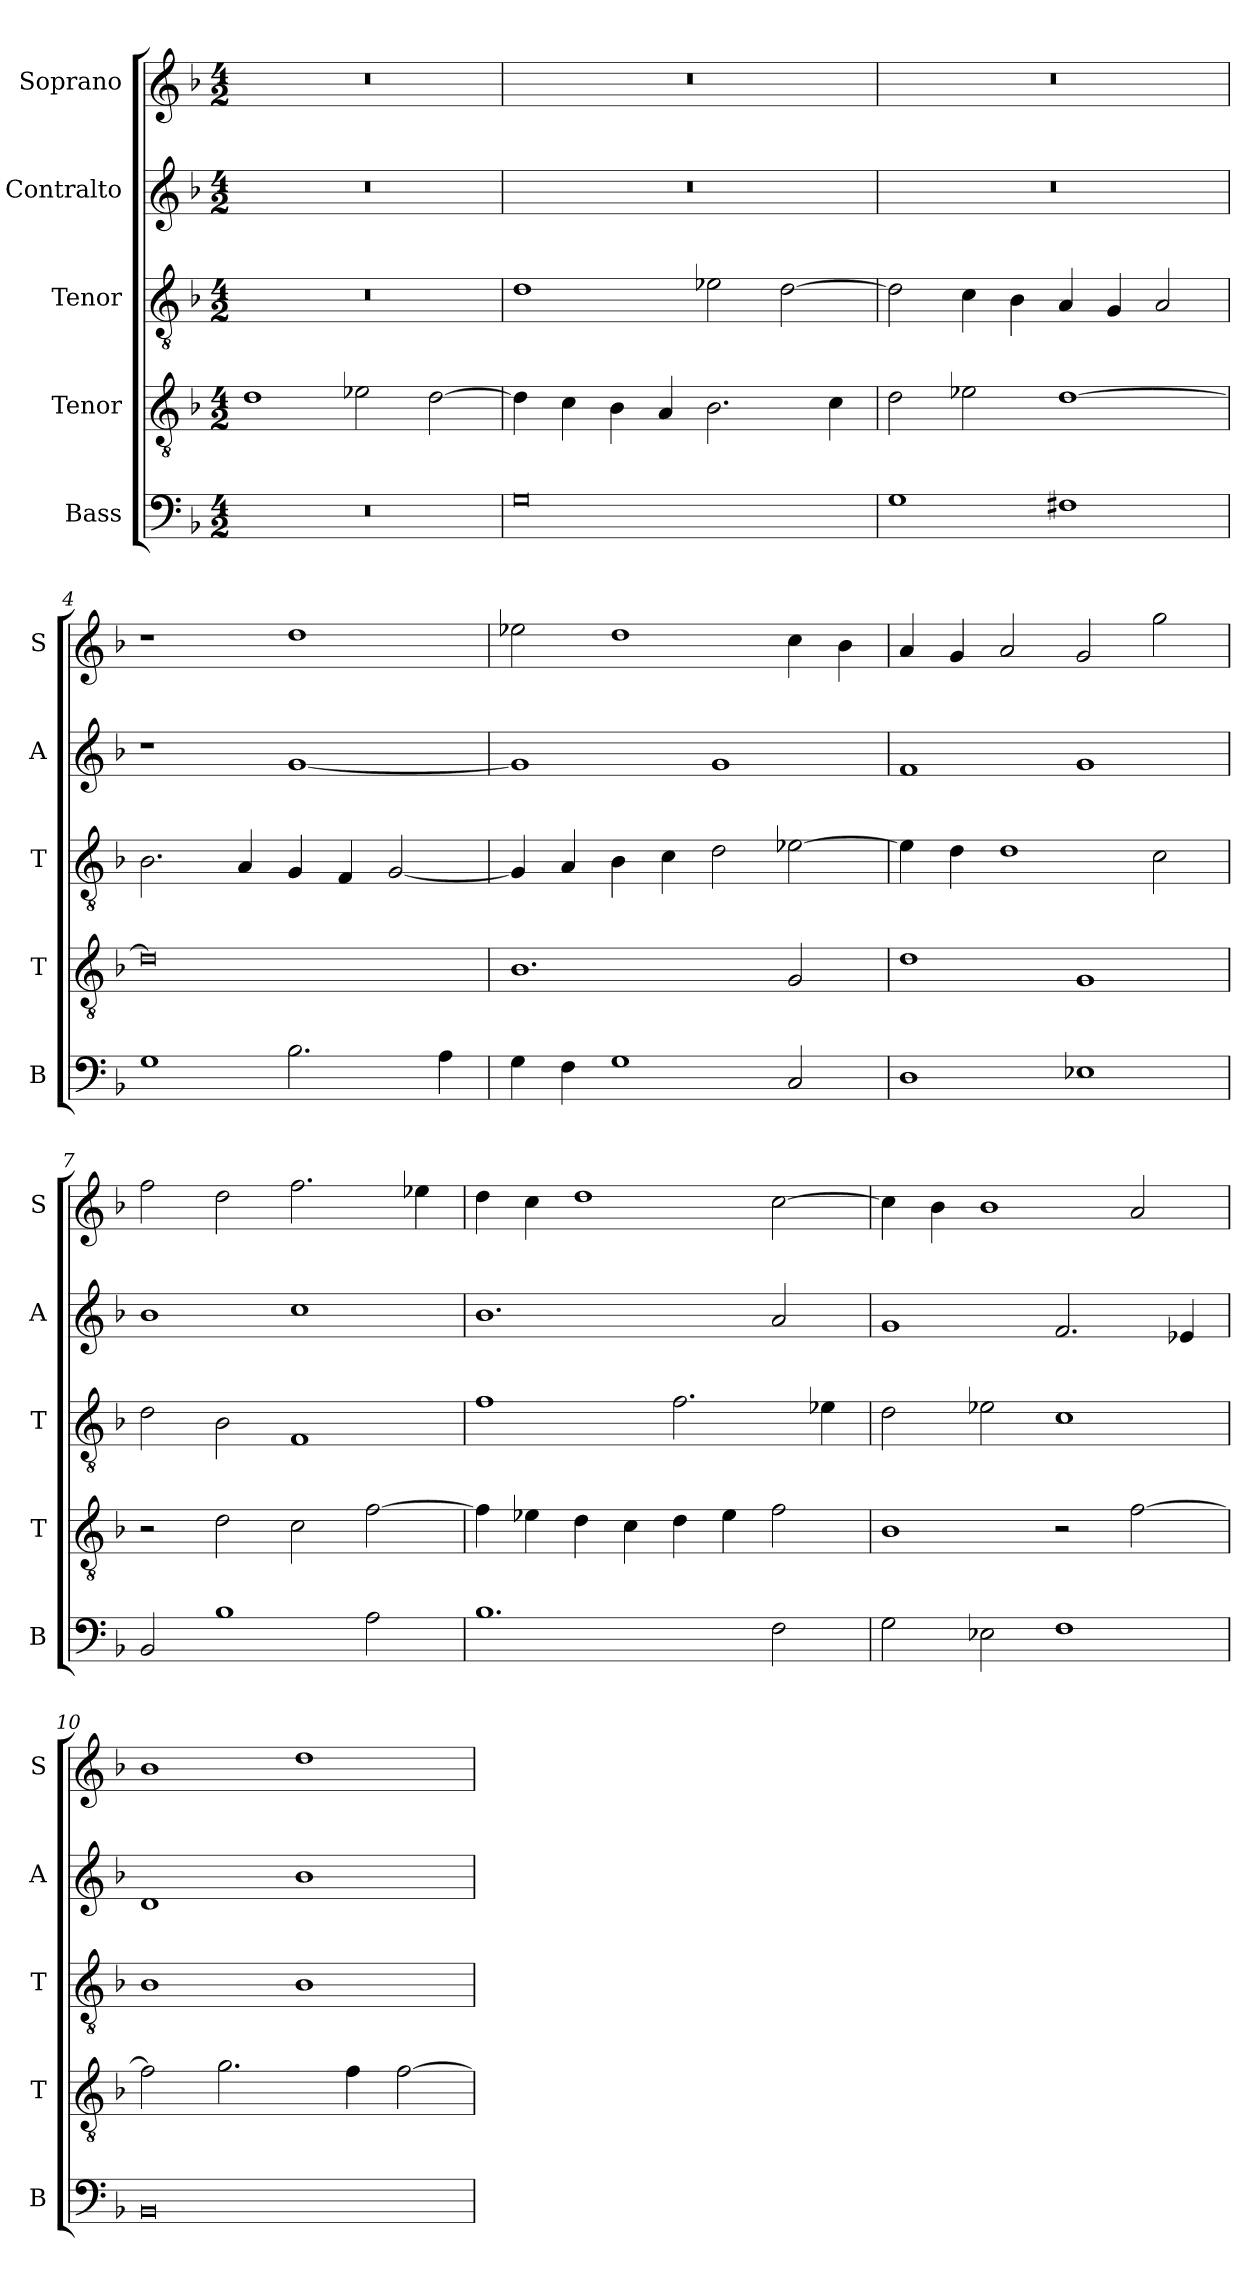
**kern	**kern	**kern	**kern	**kern
*part5	*part4	*part3	*part2	*part1
*staff5	*staff4	*staff3	*staff2	*staff1
*I"Bass	*I"Tenor	*I"Tenor	*I"Contralto	*I"Soprano
*I'B	*I'T	*I'T	*I'A	*I'S
*clefF4	*clefGv2	*clefGv2	*clefG2	*clefG2
*k[b-]	*k[b-]	*k[b-]	*k[b-]	*k[b-]
*G:dor	*G:dor	*G:dor	*G:dor	*G:dor
*M4/2	*M4/2	*M4/2	*M4/2	*M4/2
=1	=1	=1	=1	=1
0r	1d	0r	0r	0r
.	2e-X	.	.	.
.	[2d	.	.	.
=2	=2	=2	=2	=2
0G	4d]	1d	0r	0r
.	4c	.	.	.
.	4B-	.	.	.
.	4A	.	.	.
.	2.B-	2e-X	.	.
.	.	[2d	.	.
.	4c	.	.	.
=3	=3	=3	=3	=3
1G	2d	2d]	0r	0r
.	2e-X	4c	.	.
.	.	4B-	.	.
1F#X	[1d	4A	.	.
.	.	4G	.	.
.	.	2A	.	.
=4	=4	=4	=4	=4
1G	0d]	2.B-	1r	1r
.	.	4A	.	.
2.B-	.	4G	[1g	1dd
.	.	4F	.	.
.	.	[2G	.	.
4A	.	.	.	.
=5	=5	=5	=5	=5
4G	1.B-	4G]	1g]	2ee-X
4F	.	4A	.	.
1G	.	4B-	.	1dd
.	.	4c	.	.
.	.	2d	1g	.
2C	2G	[2e-X	.	4cc
.	.	.	.	4b-
=6	=6	=6	=6	=6
1D	1d	4e-]	1f	4a
.	.	4d	.	4g
.	.	1d	.	2a
1E-X	1G	.	1g	2g
.	.	2c	.	2gg
=7	=7	=7	=7	=7
2BB-	2r	2d	1b-	2ff
1B-	2d	2B-	.	2dd
.	2c	1F	1cc	2.ff
2A	[2f	.	.	.
.	.	.	.	4ee-X
=8	=8	=8	=8	=8
1.B-	4f]	1f	1.b-	4dd
.	4e-X	.	.	4cc
.	4d	.	.	1dd
.	4c	.	.	.
.	4d	2.f	.	.
.	4e-	.	.	.
2F	2f	.	2a	[2cc
.	.	4e-X	.	.
=9	=9	=9	=9	=9
2G	1B-	2d	1g	4cc]
.	.	.	.	4b-
2E-X	.	2e-X	.	1b-
1F	2r	1c	2.f	.
.	[2f	.	.	2a
.	.	.	4e-X	.
=10	=10	=10	=10	=10
0BB-	2f]	1B-	1d	1b-
.	2.g	.	.	.
.	.	1B-	1b-	1dd
.	4f	.	.	.
.	[2f	.	.	.
=	=	=	=	=
*-	*-	*-	*-	*-
